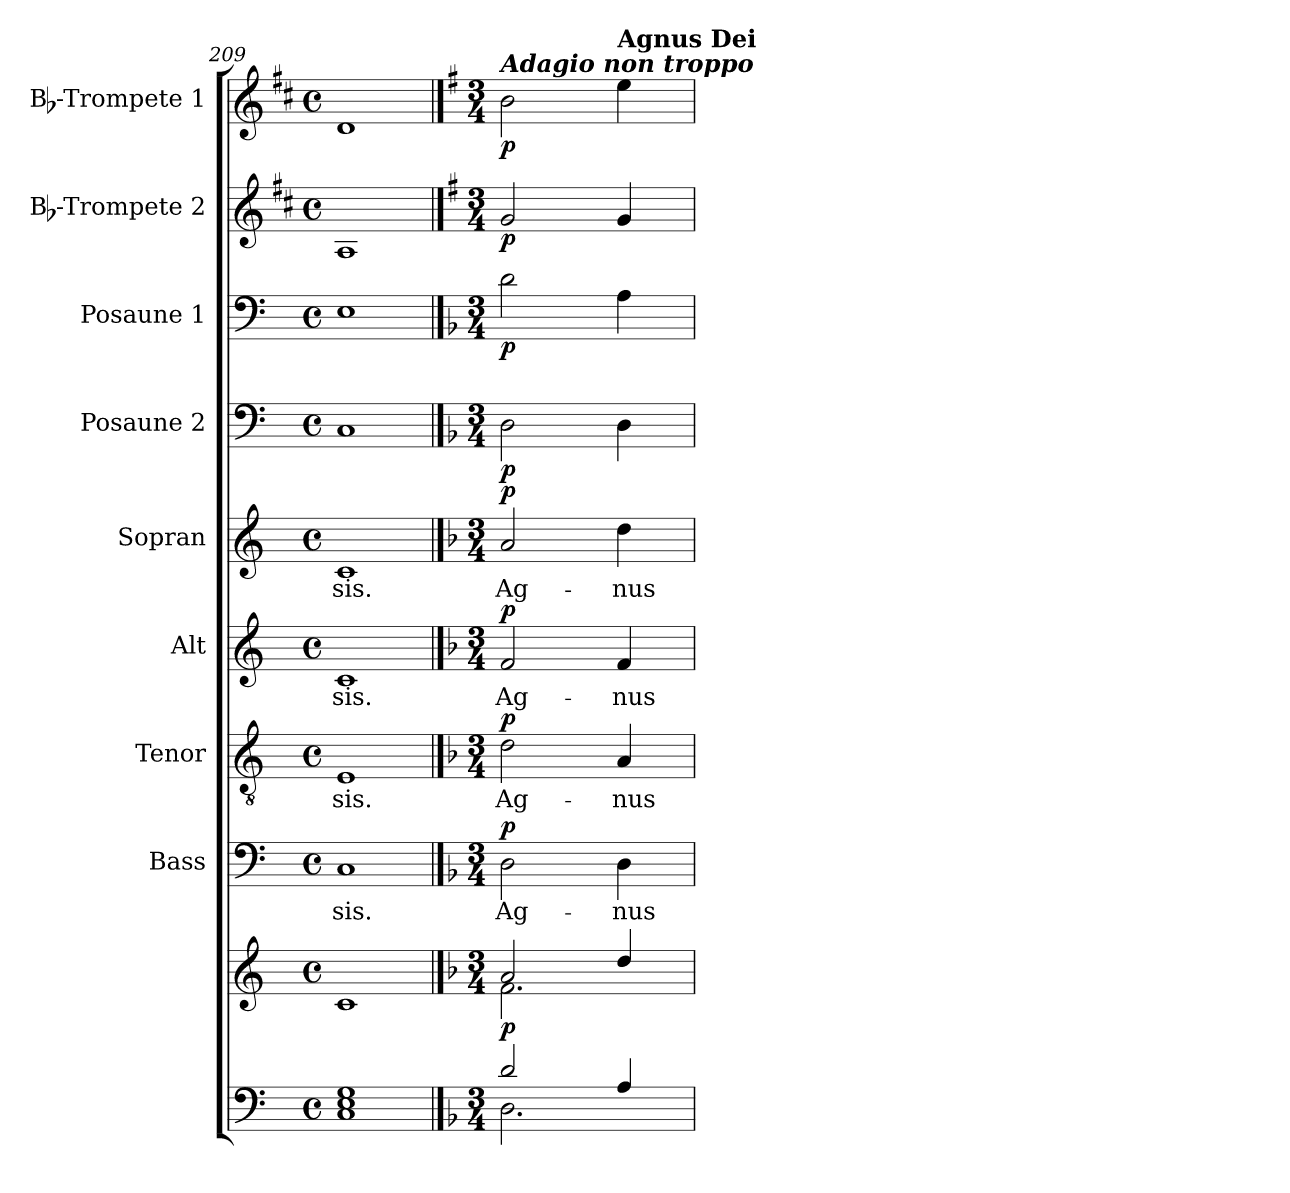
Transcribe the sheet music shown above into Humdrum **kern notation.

**kern	**kern	**dynam	**kern	**text	**dynam	**kern	**text	**dynam	**kern	**text	**dynam	**kern	**text	**dynam	**kern	**dynam	**kern	**dynam	**kern	**dynam	**kern	**dynam
*part9	*part9	*part9	*part8	*part8	*part8	*part7	*part7	*part7	*part6	*part6	*part6	*part5	*part5	*part5	*part4	*part4	*part3	*part3	*part2	*part2	*part1	*part1
*staff10	*staff9	*staff9/10	*staff8	*staff8	*staff8	*staff7	*staff7	*staff7	*staff6	*staff6	*staff6	*staff5	*staff5	*staff5	*staff4	*staff4	*staff3	*staff3	*staff2	*staff2	*staff1	*staff1
*	*	*	*I"Bass	*	*	*I"Tenor	*	*	*I"Alt	*	*	*I"Sopran	*	*	*I"Posaune 2	*	*I"Posaune 1	*	*I"Bb-Trompete 2	*	*I"Bb-Trompete 1	*
*	*	*	*I'B.	*	*	*I'T.	*	*	*I'A.	*	*	*I'S.	*	*	*I'Pos. 2	*	*I'Pos. 1	*	*I'Bb Trp. 2	*	*I'Bb Trp. 1	*
*clefF4	*clefG2	*	*clefF4	*	*	*clefGv2	*	*	*clefG2	*	*	*clefG2	*	*	*clefF4	*	*clefF4	*	*clefG2	*	*clefG2	*
*	*	*	*	*	*	*	*	*	*	*	*	*	*	*	*	*	*	*	*ITrd1c2	*	*ITrd1c2	*
*k[]	*k[]	*	*k[]	*	*	*k[]	*	*	*k[]	*	*	*k[]	*	*	*k[]	*	*k[]	*	*k[]	*	*k[]	*
*C:	*C:	*	*C:	*	*	*C:	*	*	*C:	*	*	*C:	*	*	*C:	*	*C:	*	*C:	*	*C:	*
*M4/4	*M4/4	*	*M4/4	*	*	*M4/4	*	*	*M4/4	*	*	*M4/4	*	*	*M4/4	*	*M4/4	*	*M4/4	*	*M4/4	*
*met(c)	*met(c)	*	*met(c)	*	*	*met(c)	*	*	*met(c)	*	*	*met(c)	*	*	*met(c)	*	*met(c)	*	*met(c)	*	*met(c)	*
=209	=209	=209	=209	=209	=209	=209	=209	=209	=209	=209	=209	=209	=209	=209	=209	=209	=209	=209	=209	=209	=209	=209
*^	*	*	*	*	*	*	*	*	*	*	*	*	*	*	*	*	*	*	*	*	*	*
!	!	!	!	!	!LO:LY:b	!	!	!LO:LY:b	!	!	!LO:LY:b	!	!	!LO:LY:b	!	!	!	!	!	!	!	!	!
1E 1G	1C	1c	.	1C	-sis.	.	1E	-sis.	.	1c	-sis.	.	1c	-sis.	.	1C	.	1E	.	1G	.	1c	.
!!LO:PB:g=z
==210	==210	==210	==210	==210	==210	==210	==210	==210	==210	==210	==210	==210	==210	==210	==210	==210	==210	==210	==210	==210	==210	==210	==210
*k[b-]	*	*k[b-]	*	*k[b-]	*	*	*k[b-]	*	*	*k[b-]	*	*	*k[b-]	*	*	*k[b-]	*	*k[b-]	*	*k[b-]	*	*k[b-]	*
*F:	*	*F:	*	*F:	*	*	*F:	*	*	*F:	*	*	*F:	*	*	*F:	*	*F:	*	*F:	*	*F:	*
*M3/4	*	*M3/4	*	*M3/4	*	*	*M3/4	*	*	*M3/4	*	*	*M3/4	*	*	*M3/4	*	*M3/4	*	*M3/4	*	*M3/4	*
*	*	*^	*	*	*	*	*	*	*	*	*	*	*	*	*	*	*	*	*	*	*	*	*
!	!	!	!	!	!	!	!	!	!	!	!	!	!	!	!	!	!	!	!	!	!	!	!LO:TX:a:Bi:t=Adagio non troppo	!
!	!	!	!	!LO:DY:b	!	!LO:LY:b	!LO:DY:a	!	!LO:LY:b	!LO:DY:a	!	!LO:LY:b	!LO:DY:a	!	!LO:LY:b	!LO:DY:a	!	!LO:DY:b	!	!LO:DY:b	!	!LO:DY:b	!	!LO:DY:b
2d/	2.D\	2a/	2.f\	p	2D\	Ag-	p	2d\	Ag-	p	2f/	Ag-	p	2a/	Ag-	p	2D\	p	2d\	p	2f/	p	2a\	p
!	!	!	!	!	!	!	!	!	!	!	!	!	!	!	!	!	!	!	!	!	!	!	!LO:TX:a:B:t=Agnus Dei	!
!	!	!	!	!	!	!LO:LY:b	!	!	!LO:LY:b	!	!	!LO:LY:b	!	!	!LO:LY:b	!	!	!	!	!	!	!	!	!
4A/	.	4dd/	.	.	4D\	-nus	.	4A/	-nus	.	4f/	-nus	.	4dd\	-nus	.	4D\	.	4A\	.	4f/	.	4dd\	.
*v	*v	*	*	*	*	*	*	*	*	*	*	*	*	*	*	*	*	*	*	*	*	*	*	*
*	*v	*v	*	*	*	*	*	*	*	*	*	*	*	*	*	*	*	*	*	*	*	*	*
=	=	=	=	=	=	=	=	=	=	=	=	=	=	=	=	=	=	=	=	=	=	=
*-	*-	*-	*-	*-	*-	*-	*-	*-	*-	*-	*-	*-	*-	*-	*-	*-	*-	*-	*-	*-	*-	*-
